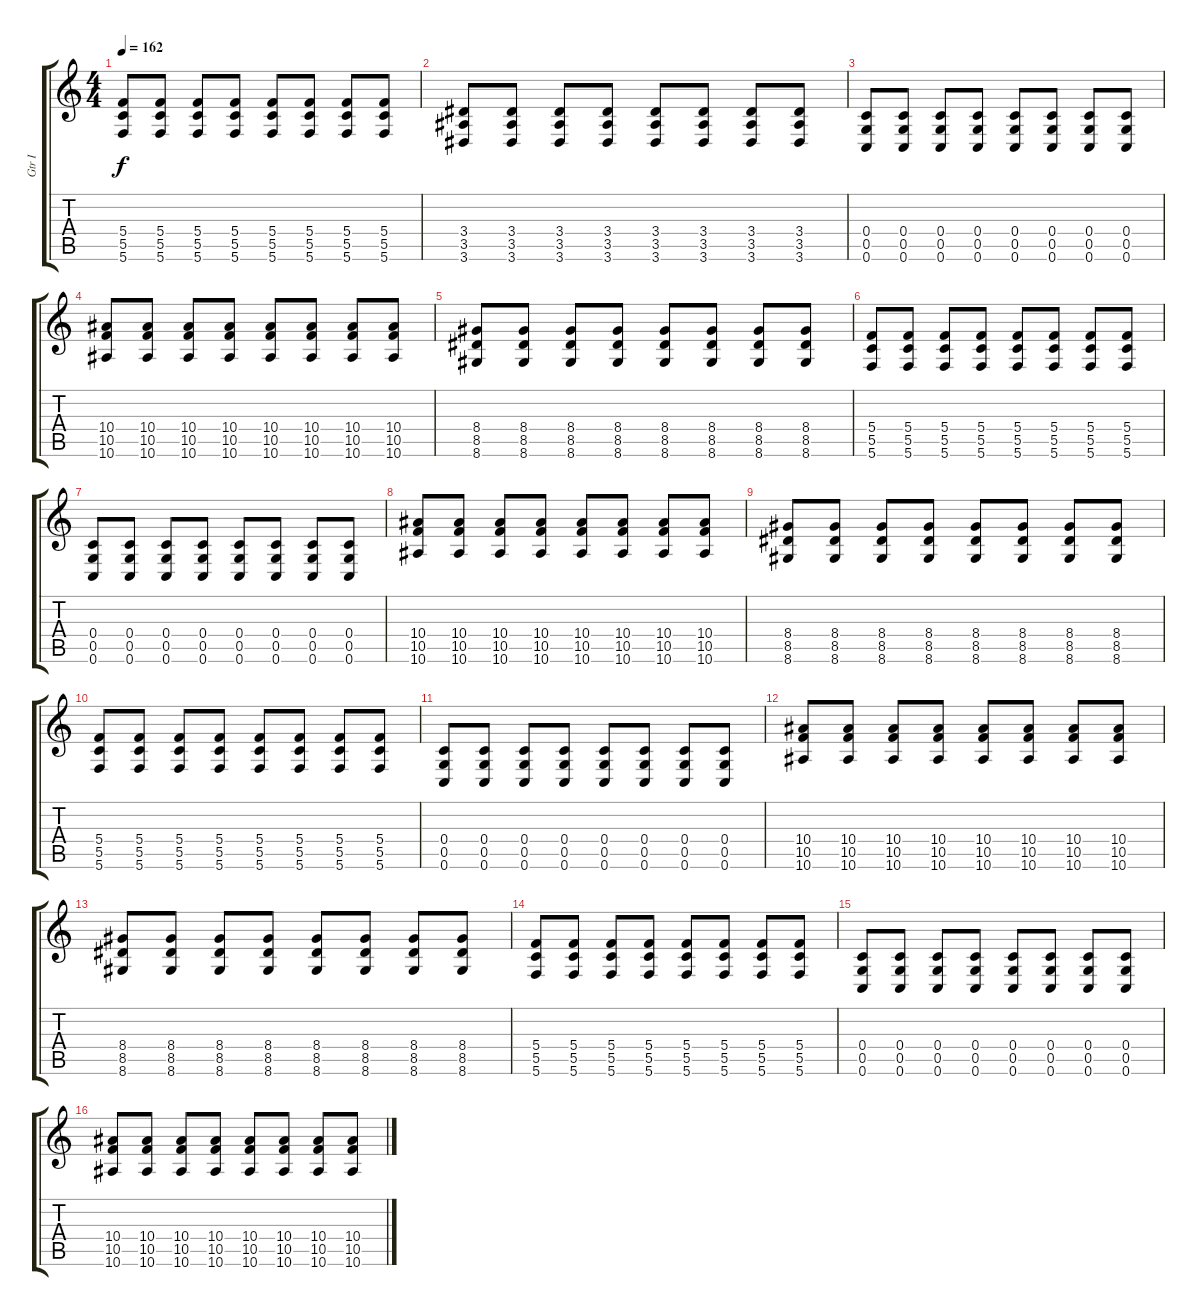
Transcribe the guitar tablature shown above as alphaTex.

\track ("Gtr I" "Gtr I") {instrument overdrivenguitar}
\staff {score tabs}
\tuning (D4 A3 F3 C3 G2 C2) {hide}
\ts (4 4)
\tempo 162
\clef g2
\ks c
(5.4 5.5 5.6).8{dy f} (5.4 5.5 5.6).8 (5.4 5.5 5.6).8 (5.4 5.5 5.6).8 (5.4 5.5 5.6).8 (5.4 5.5 5.6).8 (5.4 5.5 5.6).8 (5.4 5.5 5.6).8 |
(3.4 3.5 3.6).8 (3.4 3.5 3.6).8 (3.4 3.5 3.6).8 (3.4 3.5 3.6).8 (3.4 3.5 3.6).8 (3.4 3.5 3.6).8 (3.4 3.5 3.6).8 (3.4 3.5 3.6).8 |
(0.4 0.5 0.6).8{volume 10 balance 8} (0.4 0.5 0.6).8 (0.4 0.5 0.6).8 (0.4 0.5 0.6).8 (0.4 0.5 0.6).8 (0.4 0.5 0.6).8 (0.4 0.5 0.6).8 (0.4 0.5 0.6).8 |
(10.4 10.5 10.6).8 (10.4 10.5 10.6).8 (10.4 10.5 10.6).8 (10.4 10.5 10.6).8 (10.4 10.5 10.6).8 (10.4 10.5 10.6).8 (10.4 10.5 10.6).8 (10.4 10.5 10.6).8 |
(8.4 8.5 8.6).8 (8.4 8.5 8.6).8 (8.4 8.5 8.6).8 (8.4 8.5 8.6).8 (8.4 8.5 8.6).8 (8.4 8.5 8.6).8 (8.4 8.5 8.6).8 (8.4 8.5 8.6).8 |
(5.4 5.5 5.6).8 (5.4 5.5 5.6).8 (5.4 5.5 5.6).8 (5.4 5.5 5.6).8 (5.4 5.5 5.6).8 (5.4 5.5 5.6).8 (5.4 5.5 5.6).8 (5.4 5.5 5.6).8 |
(0.4 0.5 0.6).8 (0.4 0.5 0.6).8 (0.4 0.5 0.6).8 (0.4 0.5 0.6).8 (0.4 0.5 0.6).8 (0.4 0.5 0.6).8 (0.4 0.5 0.6).8 (0.4 0.5 0.6).8 |
(10.4 10.5 10.6).8 (10.4 10.5 10.6).8 (10.4 10.5 10.6).8 (10.4 10.5 10.6).8 (10.4 10.5 10.6).8 (10.4 10.5 10.6).8 (10.4 10.5 10.6).8 (10.4 10.5 10.6).8 |
(8.4 8.5 8.6).8 (8.4 8.5 8.6).8 (8.4 8.5 8.6).8 (8.4 8.5 8.6).8 (8.4 8.5 8.6).8 (8.4 8.5 8.6).8 (8.4 8.5 8.6).8 (8.4 8.5 8.6).8 |
(5.4 5.5 5.6).8 (5.4 5.5 5.6).8 (5.4 5.5 5.6).8 (5.4 5.5 5.6).8 (5.4 5.5 5.6).8 (5.4 5.5 5.6).8 (5.4 5.5 5.6).8 (5.4 5.5 5.6).8 |
(0.4 0.5 0.6).8 (0.4 0.5 0.6).8 (0.4 0.5 0.6).8 (0.4 0.5 0.6).8 (0.4 0.5 0.6).8 (0.4 0.5 0.6).8 (0.4 0.5 0.6).8 (0.4 0.5 0.6).8 |
(10.4 10.5 10.6).8 (10.4 10.5 10.6).8 (10.4 10.5 10.6).8 (10.4 10.5 10.6).8 (10.4 10.5 10.6).8 (10.4 10.5 10.6).8 (10.4 10.5 10.6).8 (10.4 10.5 10.6).8 |
(8.4 8.5 8.6).8 (8.4 8.5 8.6).8 (8.4 8.5 8.6).8 (8.4 8.5 8.6).8 (8.4 8.5 8.6).8 (8.4 8.5 8.6).8 (8.4 8.5 8.6).8 (8.4 8.5 8.6).8 |
(5.4 5.5 5.6).8 (5.4 5.5 5.6).8 (5.4 5.5 5.6).8 (5.4 5.5 5.6).8 (5.4 5.5 5.6).8 (5.4 5.5 5.6).8 (5.4 5.5 5.6).8 (5.4 5.5 5.6).8 |
(0.4 0.5 0.6).8 (0.4 0.5 0.6).8 (0.4 0.5 0.6).8 (0.4 0.5 0.6).8 (0.4 0.5 0.6).8 (0.4 0.5 0.6).8 (0.4 0.5 0.6).8 (0.4 0.5 0.6).8 |
(10.4 10.5 10.6).8 (10.4 10.5 10.6).8 (10.4 10.5 10.6).8 (10.4 10.5 10.6).8 (10.4 10.5 10.6).8 (10.4 10.5 10.6).8 (10.4 10.5 10.6).8 (10.4 10.5 10.6).8
